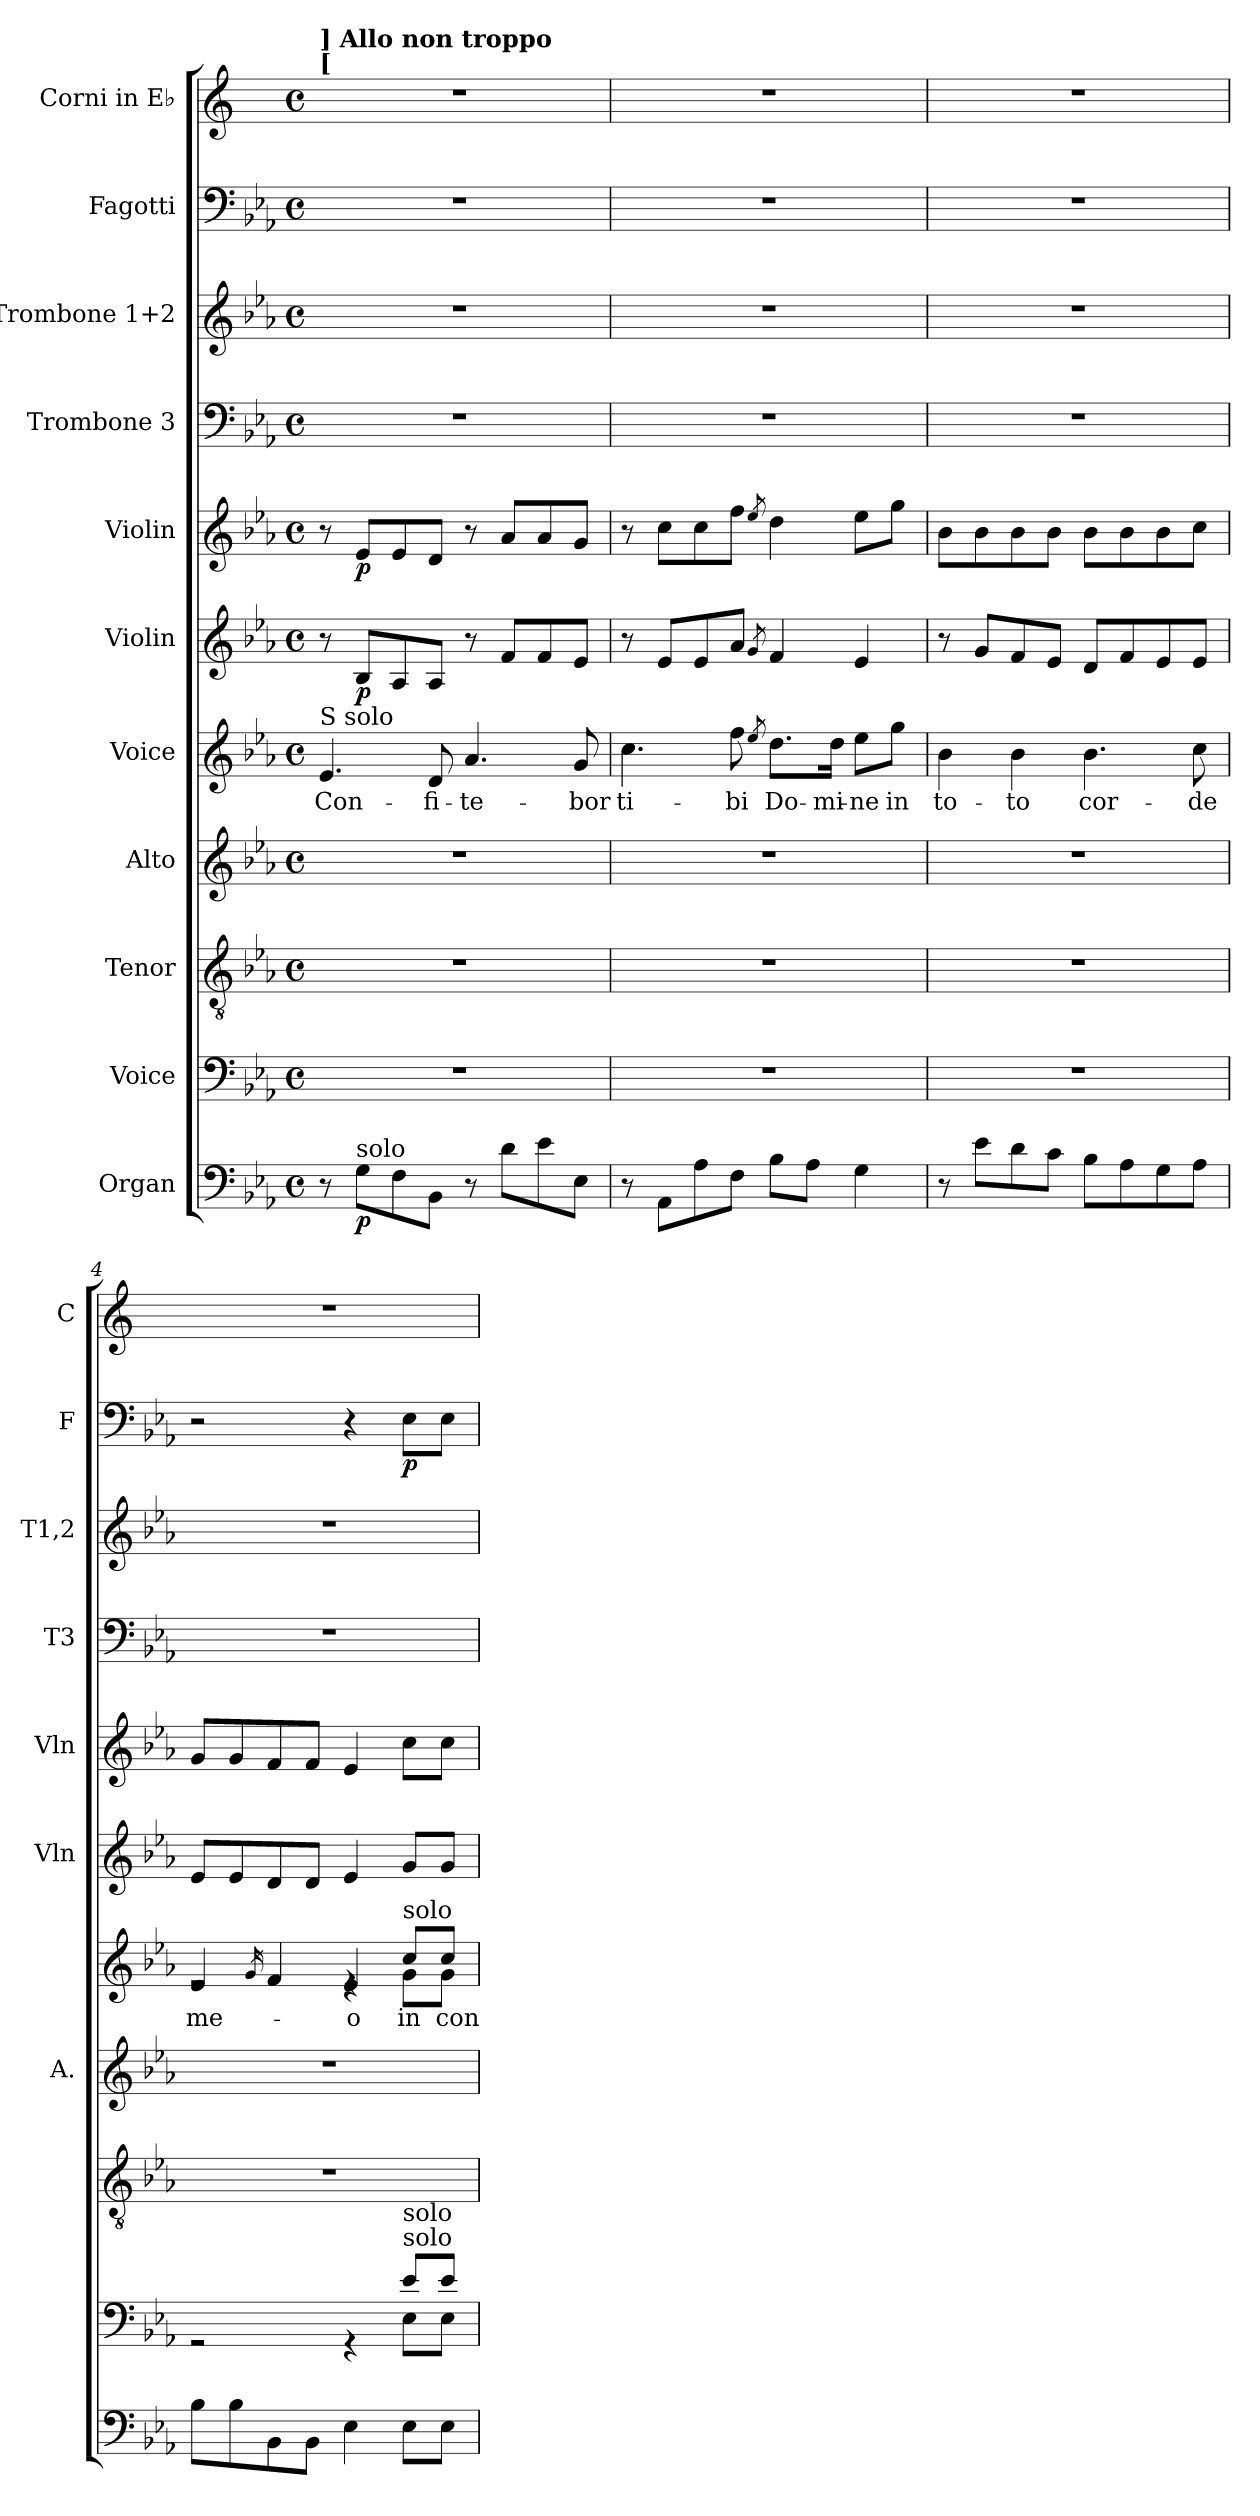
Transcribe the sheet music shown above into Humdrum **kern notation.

**kern	**dynam	**kern	**kern	**kern	**kern	**text	**kern	**dynam	**kern	**dynam	**kern	**kern	**kern	**dynam	**kern
*part11	*part11	*part10	*part9	*part8	*part7	*part7	*part6	*part6	*part5	*part5	*part4	*part3	*part2	*part2	*part1
*staff11	*staff11	*staff10	*staff9	*staff8	*staff7	*staff7	*staff6	*staff6	*staff5	*staff5	*staff4	*staff3	*staff2	*staff2	*staff1
*I"Organ	*	*I"Voice	*I"Tenor	*I"Alto	*I"Voice	*	*I"Violin	*	*I"Violin	*	*I"Trombone 3	*I"Trombone 1+2	*I"Fagotti	*	*I"Corni in E♭
*	*	*	*	*I'A.	*	*	*I'Vln	*	*I'Vln	*	*I'T3	*I'T1,2	*I'F	*	*I'C
*clefF4	*	*clefF4	*clefGv2	*clefG2	*clefG2	*	*clefG2	*	*clefG2	*	*clefF4	*clefG2	*clefF4	*	*clefG2
*	*	*	*	*	*	*	*	*	*	*	*	*	*	*	*ITrd5c9
*k[b-e-a-]	*	*k[b-e-a-]	*k[b-e-a-]	*k[b-e-a-]	*k[b-e-a-]	*	*k[b-e-a-]	*	*k[b-e-a-]	*	*k[b-e-a-]	*k[b-e-a-]	*k[b-e-a-]	*	*k[b-e-a-]
*M4/4	*	*M4/4	*M4/4	*M4/4	*M4/4	*	*M4/4	*	*M4/4	*	*M4/4	*M4/4	*M4/4	*	*M4/4
*met(c)	*	*met(c)	*met(c)	*met(c)	*met(c)	*	*met(c)	*	*met(c)	*	*met(c)	*met(c)	*met(c)	*	*met(c)
*MM80	*	*MM80	*MM80	*MM80	*MM80	*	*MM80	*	*MM80	*	*MM80	*MM80	*MM80	*	*MM80
=1	=1	=1	=1	=1	=1	=1	=1	=1	=1	=1	=1	=1	=1	=1	=1
!	!	!	!	!	!	!	!	!	!	!	!	!	!	!	!LO:TX:a:B:t=[
!	!	!	!	!	!	!	!	!	!	!	!	!	!	!	!LO:TX:a:B:t=] Allo non troppo
!	!	!	!	!	!LO:TX:a:t=S solo	!	!	!	!	!	!	!	!	!	!
!	!	!	!	!	!	!LO:LY:b	!	!	!	!	!	!	!	!	!
8r	.	1r	1r	1r	4.e-/	Con-	8r	.	8r	.	1r	1r	1r	.	1r
!LO:TX:a:t=solo	!	!	!	!	!	!	!	!	!	!	!	!	!	!	!
!	!LO:DY:b	!	!	!	!	!	!	!LO:DY:b	!	!LO:DY:b	!	!	!	!	!
8G\L	p	.	.	.	.	.	8B-/L	p	8e-/L	p	.	.	.	.	.
8F\	.	.	.	.	.	.	8A-/	.	8e-/	.	.	.	.	.	.
!	!	!	!	!	!	!LO:LY:b	!	!	!	!	!	!	!	!	!
8BB-\J	.	.	.	.	8d/	-fi-	8A-/J	.	8d/J	.	.	.	.	.	.
!	!	!	!	!	!	!LO:LY:b	!	!	!	!	!	!	!	!	!
8r	.	.	.	.	4.a-/	-te-	8r	.	8r	.	.	.	.	.	.
8d\L	.	.	.	.	.	.	8f/L	.	8a-/L	.	.	.	.	.	.
8e-\	.	.	.	.	.	.	8f/	.	8a-/	.	.	.	.	.	.
!	!	!	!	!	!	!LO:LY:b	!	!	!	!	!	!	!	!	!
8E-\J	.	.	.	.	8g/	-bor	8e-/J	.	8g/J	.	.	.	.	.	.
=2	=2	=2	=2	=2	=2	=2	=2	=2	=2	=2	=2	=2	=2	=2	=2
!	!	!	!	!	!	!LO:LY:b	!	!	!	!	!	!	!	!	!
8r	.	1r	1r	1r	4.cc\	ti-	8r	.	8r	.	1r	1r	1r	.	1r
8AA-\L	.	.	.	.	.	.	8e-/L	.	8cc\L	.	.	.	.	.	.
8A-\	.	.	.	.	.	.	8e-/	.	8cc\	.	.	.	.	.	.
!	!	!	!	!	!	!LO:LY:b	!	!	!	!	!	!	!	!	!
8F\J	.	.	.	.	8ff\	-bi	8a-/J	.	8ff\J	.	.	.	.	.	.
.	.	.	.	.	8qee-/	.	8qg/	.	8qee-/	.	.	.	.	.	.
!	!	!	!	!	!	!LO:LY:b	!	!	!	!	!	!	!	!	!
8B-\L	.	.	.	.	8.dd\L	Do-	4f/	.	4dd\	.	.	.	.	.	.
8A-\J	.	.	.	.	.	.	.	.	.	.	.	.	.	.	.
!	!	!	!	!	!	!LO:LY:b	!	!	!	!	!	!	!	!	!
.	.	.	.	.	16dd\Jk	-mi-	.	.	.	.	.	.	.	.	.
!	!	!	!	!	!	!LO:LY:b	!	!	!	!	!	!	!	!	!
4G\	.	.	.	.	8ee-\L	-ne	4e-/	.	8ee-\L	.	.	.	.	.	.
!	!	!	!	!	!	!LO:LY:b	!	!	!	!	!	!	!	!	!
.	.	.	.	.	8gg\J	in	.	.	8gg\J	.	.	.	.	.	.
=3	=3	=3	=3	=3	=3	=3	=3	=3	=3	=3	=3	=3	=3	=3	=3
!	!	!	!	!	!	!LO:LY:b	!	!	!	!	!	!	!	!	!
8r	.	1r	1r	1r	4b-\	to-	8r	.	8b-\L	.	1r	1r	1r	.	1r
8e-\L	.	.	.	.	.	.	8g/L	.	8b-\	.	.	.	.	.	.
!	!	!	!	!	!	!LO:LY:b	!	!	!	!	!	!	!	!	!
8d\	.	.	.	.	4b-\	-to	8f/	.	8b-\	.	.	.	.	.	.
8c\J	.	.	.	.	.	.	8e-/J	.	8b-\J	.	.	.	.	.	.
!	!	!	!	!	!	!LO:LY:b	!	!	!	!	!	!	!	!	!
8B-\L	.	.	.	.	4.b-\	cor-	8d/L	.	8b-\L	.	.	.	.	.	.
8A-\	.	.	.	.	.	.	8f/	.	8b-\	.	.	.	.	.	.
8G\	.	.	.	.	.	.	8e-/	.	8b-\	.	.	.	.	.	.
!	!	!	!	!	!	!LO:LY:b	!	!	!	!	!	!	!	!	!
8A-\J	.	.	.	.	8cc\	-de	8e-/J	.	8cc\J	.	.	.	.	.	.
=4	=4	=4	=4	=4	=4	=4	=4	=4	=4	=4	=4	=4	=4	=4	=4
*	*	*^	*	*	*	*	*	*	*	*	*	*	*	*	*
!	!	!	!	!	!	!	!LO:LY:b	!	!	!	!	!	!	!	!	!
*	*	*	*	*	*	*^	*	*	*	*	*	*	*	*	*	*
8B-\L	.	2rGG	2.ryy	1r	1r	4e-/	2re	me-	8e-/L	.	8g/L	.	1r	1r	2r	.	1r
8B-\	.	.	.	.	.	.	.	.	8e-/	.	8g/	.	.	.	.	.	.
.	.	.	.	.	.	16qg/	.	.	.	.	.	.	.	.	.	.	.
8BB-\	.	.	.	.	.	4f/	.	.	8d/	.	8f/	.	.	.	.	.	.
8BB-\J	.	.	.	.	.	.	.	.	8d/J	.	8f/J	.	.	.	.	.	.
!	!	!	!	!	!	!	!	!LO:LY:b	!	!	!	!	!	!	!	!	!
4E-\	.	4rGG	.	.	.	4e-/	4re	-o	4e-/	.	4e-/	.	.	.	4r	.	.
!	!	!	!	!	!	!LO:TX:a:t=solo	!	!	!	!	!	!	!	!	!	!	!
!	!	!LO:TX:a:t=solo	!	!	!	!	!	!	!	!	!	!	!	!	!	!	!
!	!	!LO:TX:a:t=solo	!	!	!	!	!	!	!	!	!	!	!	!	!	!	!
!	!	!	!	!	!	!	!	!LO:LY:b	!	!	!	!	!	!	!	!LO:DY:b	!
8E-\L	.	8e-/L	8E-\L	.	.	8cc/L	8g\L	in	8g/L	.	8cc\L	.	.	.	8E-\L	p	.
!	!	!	!	!	!	!	!	!LO:LY:b	!	!	!	!	!	!	!	!	!
8E-\J	.	8e-/J	8E-\J	.	.	8cc/J	8g\J	con-	8g/J	.	8cc\J	.	.	.	8E-\J	.	.
*	*	*v	*v	*	*	*v	*v	*	*	*	*	*	*	*	*	*	*
=	=	=	=	=	=	=	=	=	=	=	=	=	=	=	=
*-	*-	*-	*-	*-	*-	*-	*-	*-	*-	*-	*-	*-	*-	*-	*-
